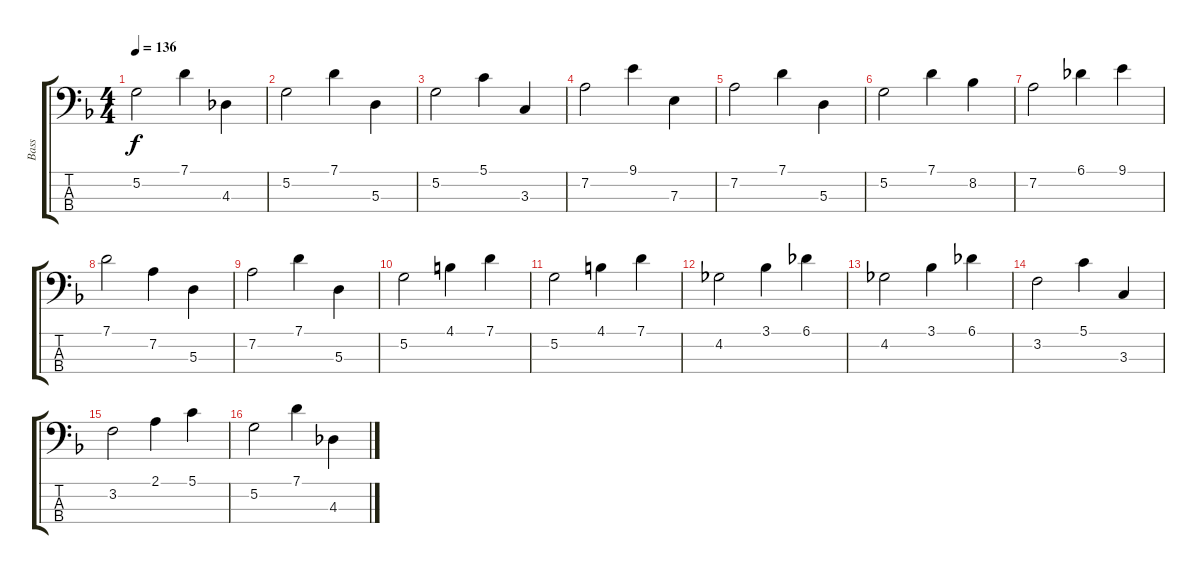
\track ("Bass" "Bass") {instrument acousticbass}
\staff {score tabs}
\tuning (G2 D2 A1 E1) {hide}
\ts (4 4)
\tempo 136
\clef f4
\ks f
5.2.2{dy f} 7.1.4 4.3.4 |
5.2.2 7.1.4 5.3.4 |
5.2.2 5.1.4 3.3.4 |
7.2.2 9.1.4 7.3.4 |
7.2.2 7.1.4 5.3.4 |
5.2.2 7.1.4 8.2.4 |
7.2.2 6.1.4 9.1.4 |
7.1.2 7.2.4 5.3.4 |
7.2.2 7.1.4 5.3.4 |
5.2.2 4.1.4 7.1.4 |
5.2.2 4.1.4 7.1.4 |
4.2.2 3.1.4 6.1.4 |
4.2.2 3.1.4 6.1.4 |
3.2.2 5.1.4 3.3.4 |
3.2.2 2.1.4 5.1.4 |
5.2.2 7.1.4 4.3.4
